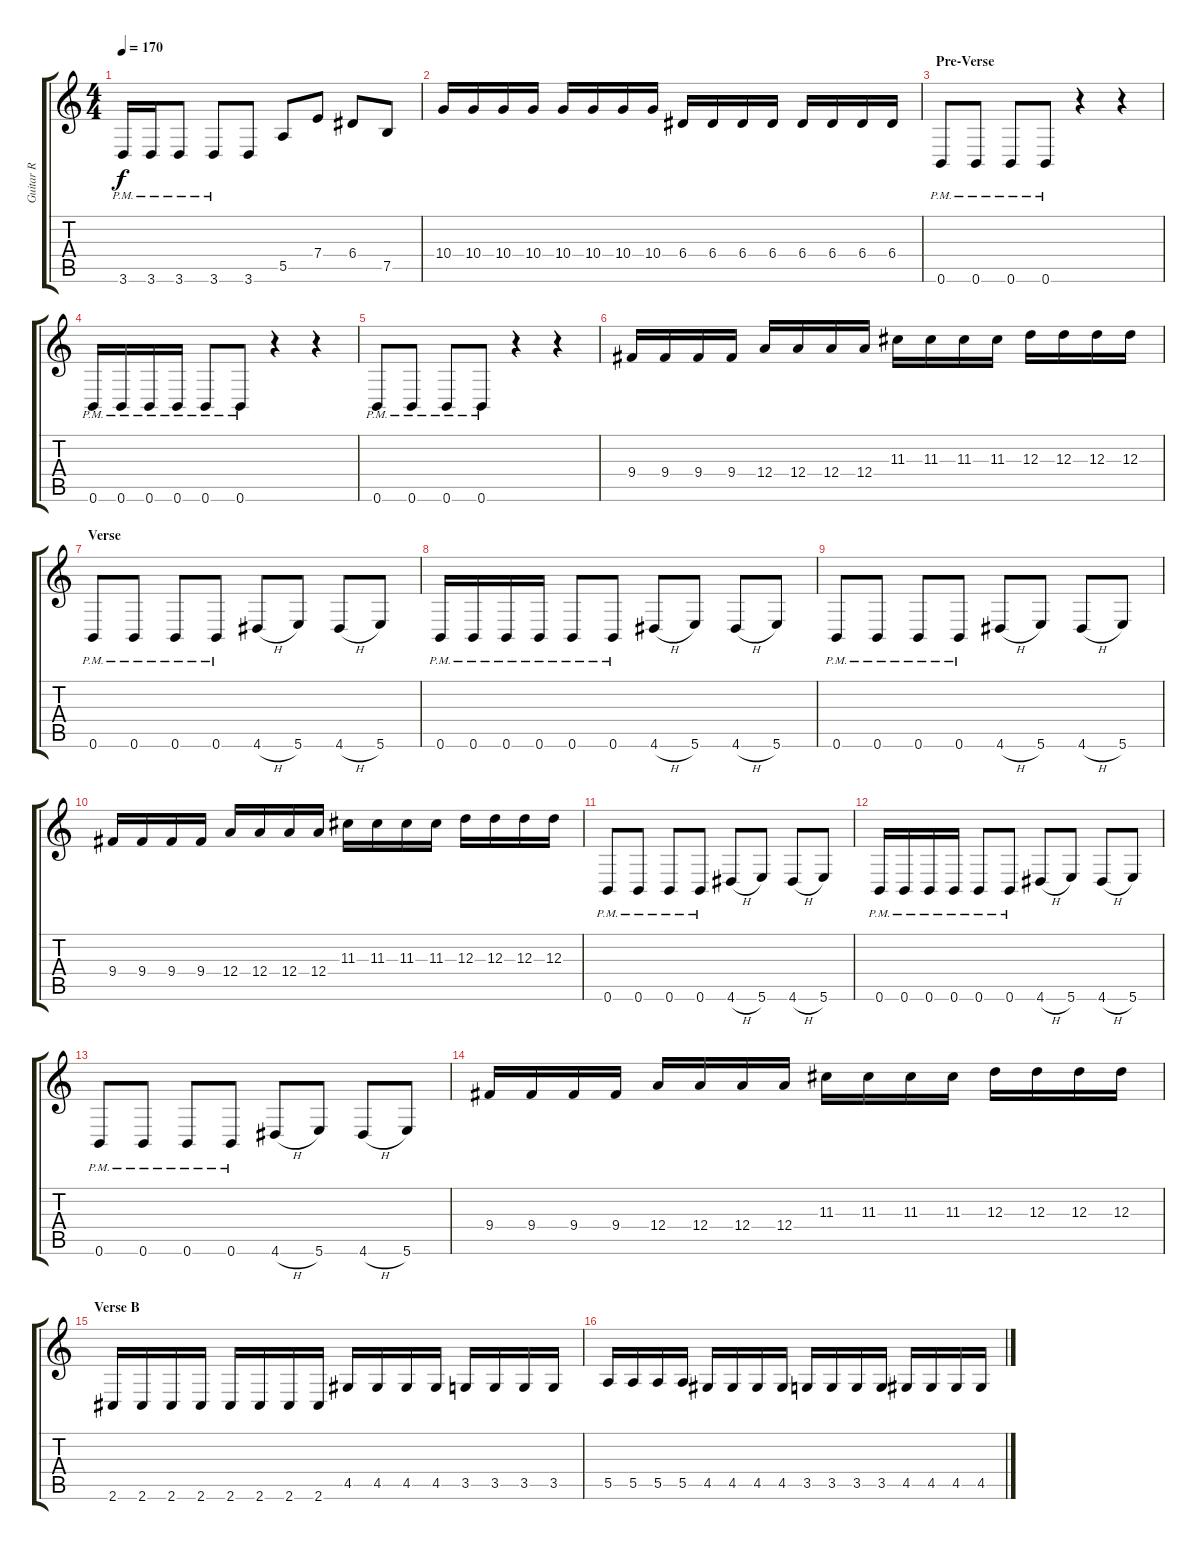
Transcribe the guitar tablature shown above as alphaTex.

\track ("Guitar R" "Guitar R") {instrument distortionguitar}
\staff {score tabs}
\tuning (B3 Gb3 D3 A2 E2 B1) {hide}
\ts (4 4)
\tempo 170
\clef g2
\ks c
3.6{pm}.16{dy f} 3.6{pm}.16 3.6{pm}.8 3.6{pm}.8 3.6.8 5.5.8 7.4.8 6.4.8 7.5.8 |
10.4.16 10.4.16 10.4.16 10.4.16 10.4.16 10.4.16 10.4.16 10.4.16 6.4.16 6.4.16 6.4.16 6.4.16 6.4.16 6.4.16 6.4.16 6.4.16 |
\section ("" "Pre-Verse")
0.6{pm}.8 0.6{pm}.8 0.6{pm}.8 0.6{pm}.8 r.4 r.4 |
0.6{pm}.16 0.6{pm}.16 0.6{pm}.16 0.6{pm}.16 0.6{pm}.8 0.6{pm}.8 r.4 r.4 |
0.6{pm}.8 0.6{pm}.8 0.6{pm}.8 0.6{pm}.8 r.4 r.4 |
9.4.16 9.4.16 9.4.16 9.4.16 12.4.16 12.4.16 12.4.16 12.4.16 11.3.16 11.3.16 11.3.16 11.3.16 12.3.16 12.3.16 12.3.16 12.3.16 |
\section ("" "Verse")
0.6{pm}.8 0.6{pm}.8 0.6{pm}.8 0.6{pm}.8 4.6{h}.8 5.6.8 4.6{h}.8 5.6.8 |
0.6{pm}.16 0.6{pm}.16 0.6{pm}.16 0.6{pm}.16 0.6{pm}.8 0.6{pm}.8 4.6{h}.8 5.6.8 4.6{h}.8 5.6.8 |
0.6{pm}.8 0.6{pm}.8 0.6{pm}.8 0.6{pm}.8 4.6{h}.8 5.6.8 4.6{h}.8 5.6.8 |
9.4.16 9.4.16 9.4.16 9.4.16 12.4.16 12.4.16 12.4.16 12.4.16 11.3.16 11.3.16 11.3.16 11.3.16 12.3.16 12.3.16 12.3.16 12.3.16 |
0.6{pm}.8 0.6{pm}.8 0.6{pm}.8 0.6{pm}.8 4.6{h}.8 5.6.8 4.6{h}.8 5.6.8 |
0.6{pm}.16 0.6{pm}.16 0.6{pm}.16 0.6{pm}.16 0.6{pm}.8 0.6{pm}.8 4.6{h}.8 5.6.8 4.6{h}.8 5.6.8 |
0.6{pm}.8 0.6{pm}.8 0.6{pm}.8 0.6{pm}.8 4.6{h}.8 5.6.8 4.6{h}.8 5.6.8 |
9.4.16 9.4.16 9.4.16 9.4.16 12.4.16 12.4.16 12.4.16 12.4.16 11.3.16 11.3.16 11.3.16 11.3.16 12.3.16 12.3.16 12.3.16 12.3.16 |
\section ("" "Verse B")
2.6.16 2.6.16 2.6.16 2.6.16 2.6.16 2.6.16 2.6.16 2.6.16 4.5.16 4.5.16 4.5.16 4.5.16 3.5.16 3.5.16 3.5.16 3.5.16 |
5.5.16 5.5.16 5.5.16 5.5.16 4.5.16 4.5.16 4.5.16 4.5.16 3.5.16 3.5.16 3.5.16 3.5.16 4.5.16 4.5.16 4.5.16 4.5.16
